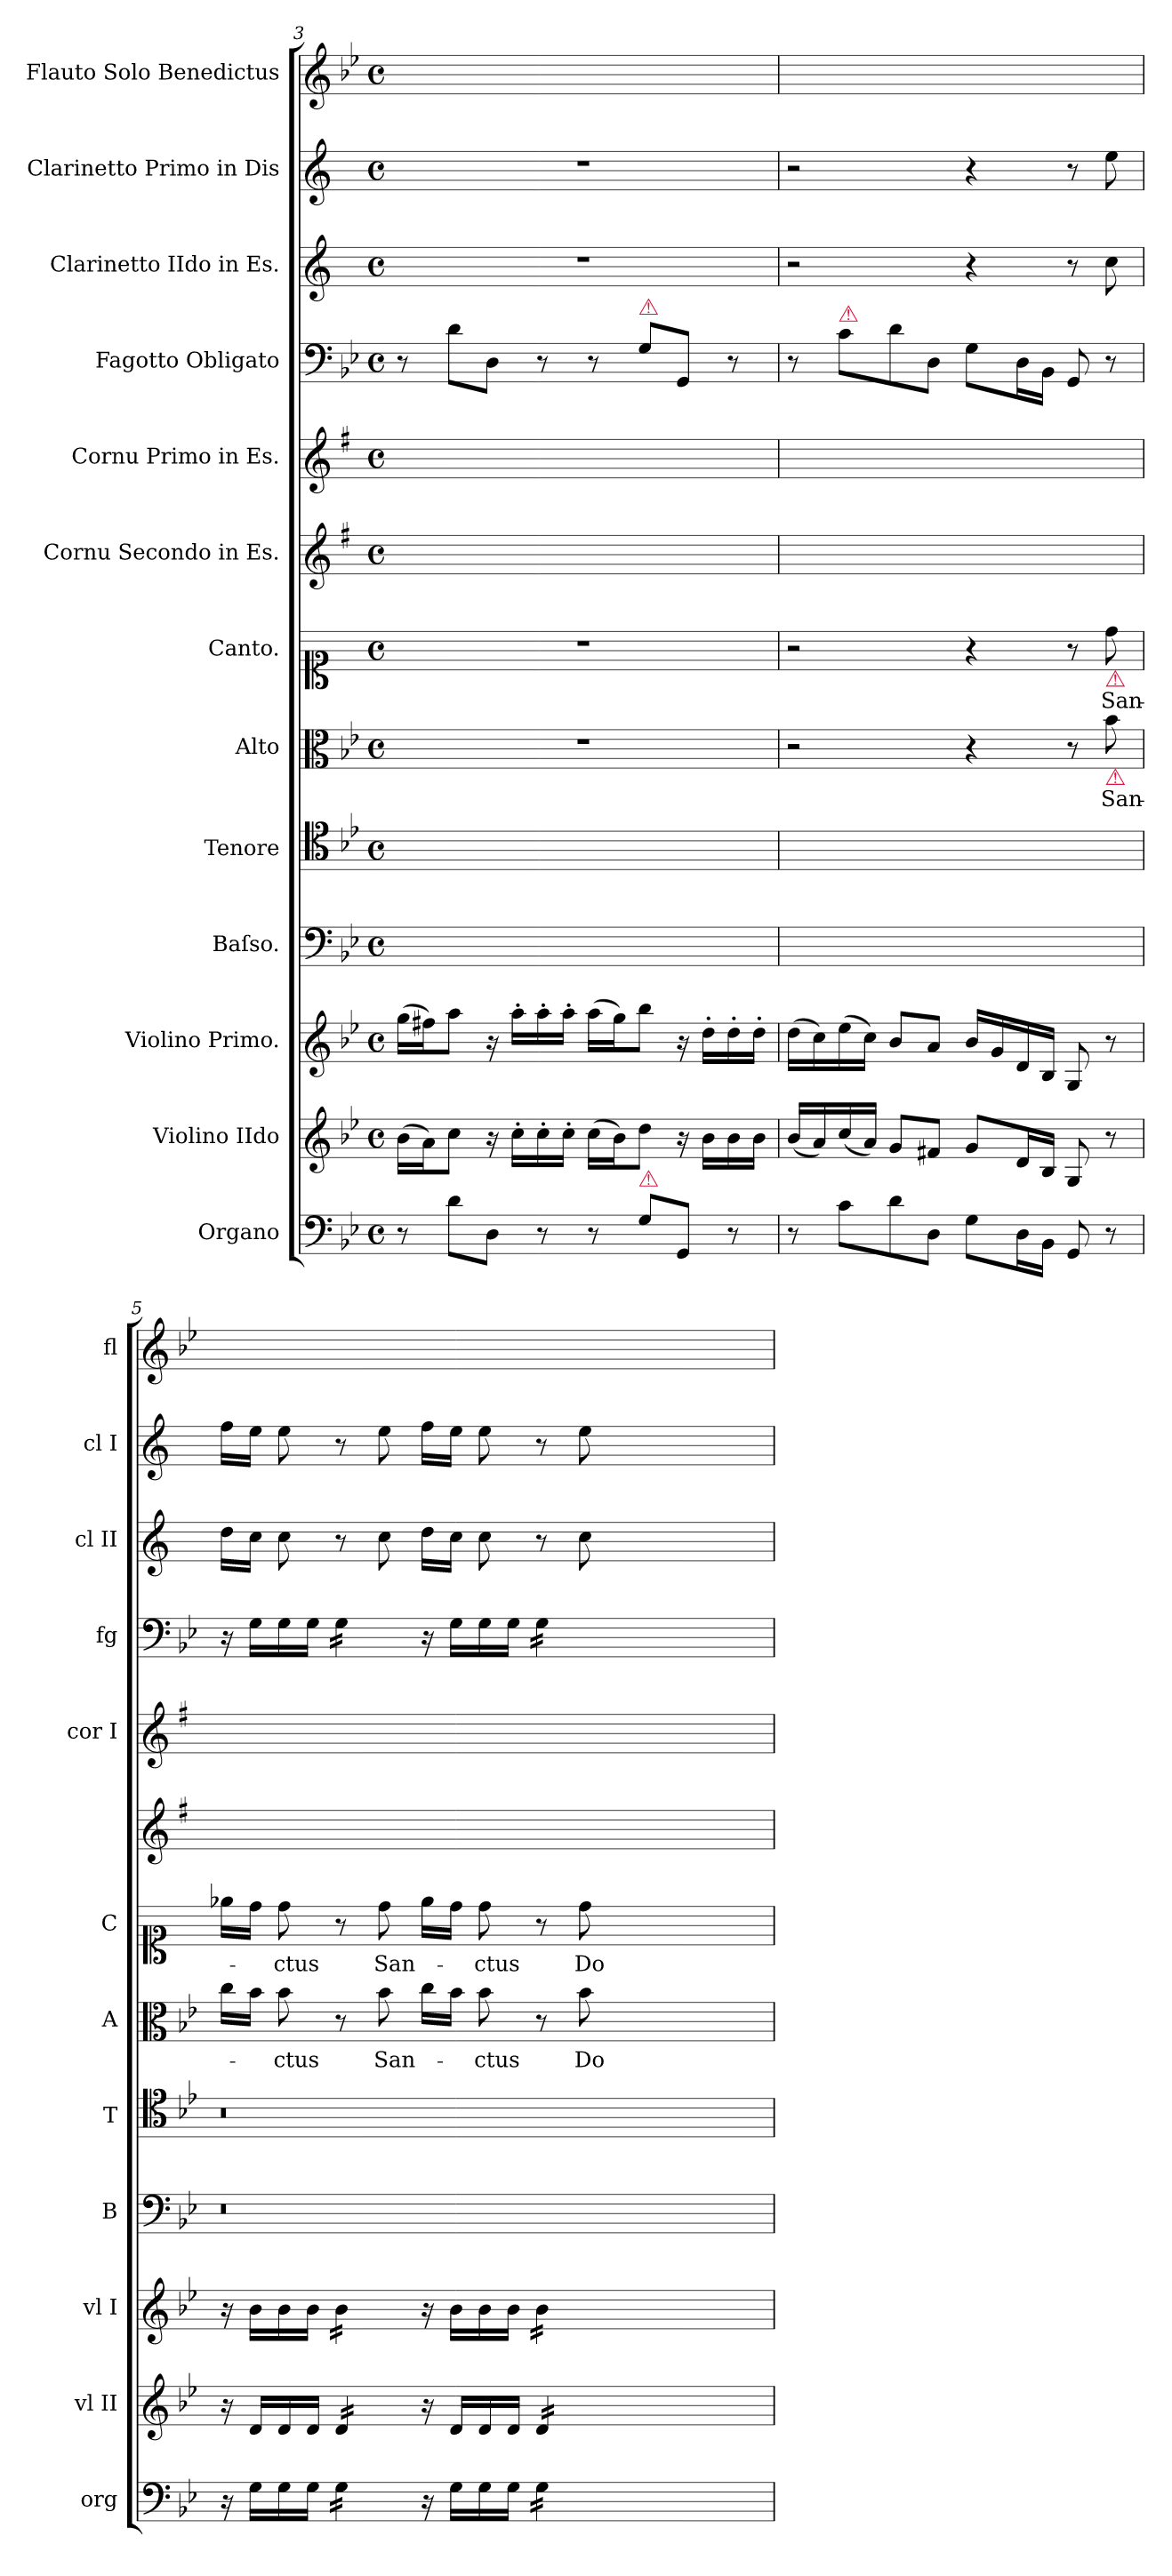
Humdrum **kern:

**kern	**dynam	**kern	**dynam	**kern	**dynam	**kern	**kern	**kern	**text	**kern	**text	**kern	**kern	**kern	**kern	**kern	**kern
*part13	*part13	*part12	*part12	*part11	*part11	*part10	*part9	*part8	*part8	*part7	*part7	*part6	*part5	*part4	*part3	*part2	*part1
*staff13	*staff13	*staff12	*staff12	*staff11	*staff11	*staff10	*staff9	*staff8	*staff8	*staff7	*staff7	*staff6	*staff5	*staff4	*staff3	*staff2	*staff1
*I"Organo	*	*I"Violino IIdo	*	*I"Violino Primo.	*	*I"Baſso.	*I"Tenore	*I"Alto	*	*I"Canto.	*	*I"Cornu Secondo in Es.	*I"Cornu Primo in Es.	*I"Fagotto Obligato	*I"Clarinetto IIdo in Es.	*I"Clarinetto Primo in Dis	*I"Flauto Solo Benedictus
*I'org	*	*I'vl II	*	*I'vl I	*	*I'B	*I'T	*I'A	*	*I'C	*	*	*I'cor I	*I'fg	*I'cl II	*I'cl I	*I'fl
*clefF4	*	*clefG2	*	*clefG2	*	*clefF4	*clefC4	*clefC3	*	*clefC1	*	*clefG2	*clefG2	*clefF4	*clefG2	*clefG2	*clefG2
*	*	*	*	*	*	*	*	*	*	*	*	*ITrd5c9	*ITrd5c9	*	*ITrd1c2	*ITrd1c2	*
*k[b-e-]	*	*k[b-e-]	*	*k[b-e-]	*	*k[b-e-]	*k[b-e-]	*k[b-e-]	*	*	*	*k[b-e-]	*k[b-e-]	*k[b-e-]	*k[b-e-]	*k[b-e-]	*k[b-e-]
*M4/4	*	*M4/4	*	*M4/4	*	*M4/4	*M4/4	*M4/4	*	*M4/4	*	*M4/4	*M4/4	*M4/4	*M4/4	*M4/4	*M4/4
*met(c)	*	*met(c)	*	*met(c)	*	*met(c)	*met(c)	*met(c)	*	*met(c)	*	*met(c)	*met(c)	*met(c)	*met(c)	*met(c)	*met(c)
=3	=3	=3	=3	=3	=3	=3	=3	=3	=3	=3	=3	=3	=3	=3	=3	=3	=3
8r	.	(16b-\LL	.	(16gg\LL	.	1ryy	1ryy	1r	.	1r	.	1ryy	1ryy	8r	1r	1r	1ryy
.	.	16a\J)	.	16ff#X\J)	.	.	.	.	.	.	.	.	.	.	.	.	.
8d\L	.	8cc\J	.	8aa\J	.	.	.	.	.	.	.	.	.	8d\L	.	.	.
8D\J	.	16r	.	16r	.	.	.	.	.	.	.	.	.	8D\J	.	.	.
.	.	16cc'\LL	.	16aa'\LL	.	.	.	.	.	.	.	.	.	.	.	.	.
8r	.	16cc'\	.	16aa'\	.	.	.	.	.	.	.	.	.	8r	.	.	.
.	.	16cc'\JJ	.	16aa'\JJ	.	.	.	.	.	.	.	.	.	.	.	.	.
8r	.	(16cc\LL	.	(16aa\LL	.	.	.	.	.	.	.	.	.	8r	.	.	.
.	.	16b-\J)	.	16gg\J)	.	.	.	.	.	.	.	.	.	.	.	.	.
!	!	!	!	!	!	!	!	!	!	!	!	!	!	!LO:TX:a:color=crimson:t=⚠	!	!	!
!LO:TX:a:color=crimson:t=⚠	!	!	!	!	!	!	!	!	!	!	!	!	!	!	!	!	!
8G\L	.	8dd\J	.	8bb-\J	.	.	.	.	.	.	.	.	.	8G\L	.	.	.
8GG/J	.	16r	.	16r	.	.	.	.	.	.	.	.	.	8GG/J	.	.	.
.	.	16b-\LL	.	16dd'\LL	.	.	.	.	.	.	.	.	.	.	.	.	.
8r	.	16b-\	.	16dd'\	.	.	.	.	.	.	.	.	.	8r	.	.	.
.	.	16b-\JJ	.	16dd'\JJ	.	.	.	.	.	.	.	.	.	.	.	.	.
=4	=4	=4	=4	=4	=4	=4	=4	=4	=4	=4	=4	=4	=4	=4	=4	=4	=4
8r	.	(16b-/LL	.	(16dd\LL	.	1ryy	1ryy	2r	.	2r	.	1ryy	1ryy	8r	2r	2r	1ryy
.	.	16a/)	.	16cc\)	.	.	.	.	.	.	.	.	.	.	.	.	.
!	!	!	!	!	!	!	!	!	!	!	!	!	!	!LO:TX:a:color=crimson:t=⚠	!	!	!
8c\L	.	(16cc/	.	(16ee-\	.	.	.	.	.	.	.	.	.	8c\L	.	.	.
.	.	16a/JJ)	.	16cc\JJ)	.	.	.	.	.	.	.	.	.	.	.	.	.
8d\	.	8g/L	.	8b-/L	.	.	.	.	.	.	.	.	.	8d\	.	.	.
8D\J	.	8f#X/J	.	8a/J	.	.	.	.	.	.	.	.	.	8D/J	.	.	.
8G\L	.	8g/L	.	16b-/LL	.	.	.	4r	.	4r	.	.	.	8G\L	4r	4r	.
.	.	.	.	16g/	.	.	.	.	.	.	.	.	.	.	.	.	.
16D\L	.	16d/L	.	16d/	.	.	.	.	.	.	.	.	.	16D\L	.	.	.
16BB-\JJ	.	16B-/JJ	.	16B-/JJ	.	.	.	.	.	.	.	.	.	16BB-\JJ	.	.	.
8GG/	.	8G/	.	8G/	.	.	.	8r	.	8r	.	.	.	8GG/	8r	8r	.
!	!	!	!	!	!	!	!	!	!	!LO:TX:b:color=crimson:t=⚠	!	!	!	!	!	!	!
!	!	!	!	!	!	!	!	!LO:TX:b:color=crimson:t=⚠	!	!	!	!	!	!	!	!	!
8r	.	8r	.	8r	.	.	.	8b-\	San-	8dd\	San-	.	.	8r	8b-\	8dd\	.
=5	=5	=5	=5	=5	=5	=5	=5	=5	=5	=5	=5	=5	=5	=5	=5	=5	=5
16r	piano	16r	p&colon;	16r	piano	0r	0r	16cc\LL	.	16ee-\LL	.	1ryy	1ryy	16r	16cc\LL	16ee-\LL	1ryy
16G\LL	.	16d/LL	.	16b-\LL	.	.	.	16b-\JJ	.	16dd\JJ	.	.	.	16G\LL	16b-\JJ	16dd\JJ	.
16G\	.	16d/	.	16b-\	.	.	.	8b-\	-ctus	8dd\	-ctus	.	.	16G\	8b-\	8dd\	.
16G\JJ	.	16d/JJ	.	16b-\JJ	.	.	.	.	.	.	.	.	.	16G\JJ	.	.	.
*tremolo	*	*	*	*	*	*	*	*	*	*	*	*	*	*	*	*	*
*	*	*tremolo	*	*	*	*	*	*	*	*	*	*	*	*	*	*	*
*	*	*	*	*tremolo	*	*	*	*	*	*	*	*	*	*	*	*	*
*	*	*	*	*	*	*	*	*	*	*	*	*	*	*tremolo	*	*	*
16G\LL	.	16d/LL	.	16b-\LL	.	.	.	8r	.	8r	.	.	.	16G\LL	8r	8r	.
16G\	.	16d/	.	16b-\	.	.	.	.	.	.	.	.	.	16G\	.	.	.
!	!	!	!	!	!	!	!	!	!	!	!LO:LY:i	!	!	!	!	!	!
16G\	.	16d/	.	16b-\	.	.	.	8b-\	San-	8dd\	San-	.	.	16G\	8b-\	8dd\	.
16G\JJ	.	16d/JJ	.	16b-\JJ	.	.	.	.	.	.	.	.	.	16G\JJ	.	.	.
*	*	*	*	*	*	*	*	*	*	*	*	*	*	*Xtremolo	*	*	*
*	*	*	*	*Xtremolo	*	*	*	*	*	*	*	*	*	*	*	*	*
*	*	*Xtremolo	*	*	*	*	*	*	*	*	*	*	*	*	*	*	*
*Xtremolo	*	*	*	*	*	*	*	*	*	*	*	*	*	*	*	*	*
16r	.	16r	.	16r	.	.	.	16cc\LL	.	16ee-\LL	.	.	.	16r	16cc\LL	16ee-\LL	.
16G\LL	.	16d/LL	.	16b-\LL	.	.	.	16b-\JJ	.	16dd\JJ	.	.	.	16G\LL	16b-\JJ	16dd\JJ	.
!	!	!	!	!	!	!	!	!	!	!	!LO:LY:i	!	!	!	!	!	!
16G\	.	16d/	.	16b-\	.	.	.	8b-\	-ctus	8dd\	-ctus	.	.	16G\	8b-\	8dd\	.
16G\JJ	.	16d/JJ	.	16b-\JJ	.	.	.	.	.	.	.	.	.	16G\JJ	.	.	.
*tremolo	*	*	*	*	*	*	*	*	*	*	*	*	*	*	*	*	*
*	*	*tremolo	*	*	*	*	*	*	*	*	*	*	*	*	*	*	*
*	*	*	*	*tremolo	*	*	*	*	*	*	*	*	*	*	*	*	*
*	*	*	*	*	*	*	*	*	*	*	*	*	*	*tremolo	*	*	*
16G\LL	.	16d/LL	.	16b-\LL	.	.	.	8r	.	8r	.	.	.	16G\LL	8r	8r	.
16G\	.	16d/	.	16b-\	.	.	.	.	.	.	.	.	.	16G\	.	.	.
16G\	.	16d/	.	16b-\	.	.	.	8b-\	Do-	8dd\	Do-	.	.	16G\	8b-\	8dd\	.
16G\JJ	.	16d/JJ	.	16b-\JJ	.	.	.	.	.	.	.	.	.	16G\JJ	.	.	.
*	*	*	*	*	*	*	*	*	*	*	*	*	*	*Xtremolo	*	*	*
*	*	*	*	*Xtremolo	*	*	*	*	*	*	*	*	*	*	*	*	*
*	*	*Xtremolo	*	*	*	*	*	*	*	*	*	*	*	*	*	*	*
*Xtremolo	*	*	*	*	*	*	*	*	*	*	*	*	*	*	*	*	*
1ryy	.	1ryy	.	1ryy	.	.	.	1ryy	.	1ryy	.	1ryy	1ryy	1ryy	1ryy	1ryy	1ryy
=	=	=	=	=	=	=	=	=	=	=	=	=	=	=	=	=	=
*-	*-	*-	*-	*-	*-	*-	*-	*-	*-	*-	*-	*-	*-	*-	*-	*-	*-
